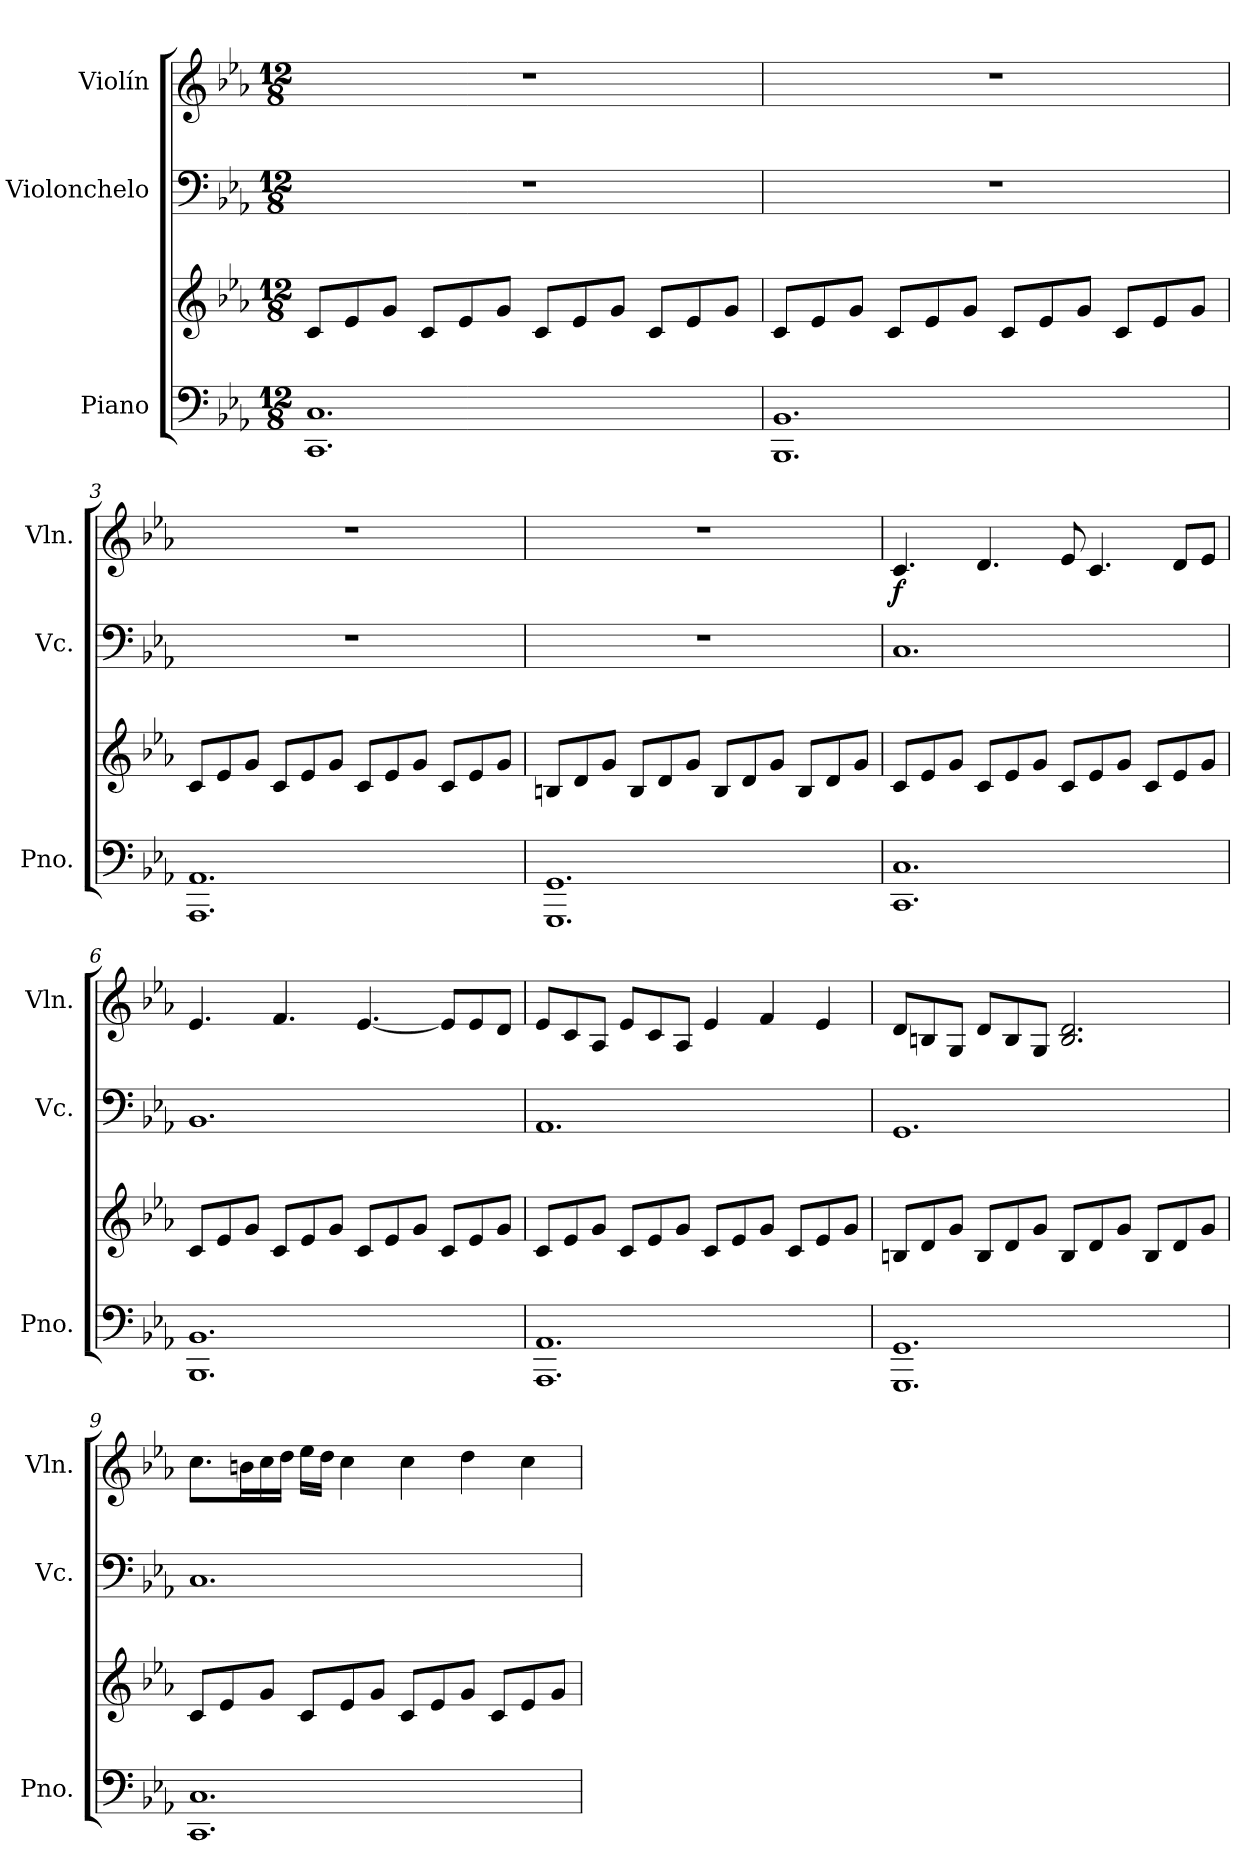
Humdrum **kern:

**kern	**kern	**kern	**kern	**dynam
*part3	*part3	*part2	*part1	*part1
*staff4	*staff3	*staff2	*staff1	*staff1
*I"Piano	*	*I"Violonchelo	*I"Violín	*
*I'Pno.	*	*I'Vc.	*I'Vln.	*
*clefF4	*clefG2	*clefF4	*clefG2	*
*k[b-e-a-]	*k[b-e-a-]	*k[b-e-a-]	*k[b-e-a-]	*
*M12/8	*M12/8	*M12/8	*M12/8	*
*MM60	*MM60	*MM60	*MM60	*
=1	=1	=1	=1	=1
1.CC 1.C	8c/L	1.r	1.r	.
.	8e-/	.	.	.
.	8g/J	.	.	.
.	8c/L	.	.	.
.	8e-/	.	.	.
.	8g/J	.	.	.
.	8c/L	.	.	.
.	8e-/	.	.	.
.	8g/J	.	.	.
.	8c/L	.	.	.
.	8e-/	.	.	.
.	8g/J	.	.	.
=2	=2	=2	=2	=2
1.BBB- 1.BB-	8c/L	1.r	1.r	.
.	8e-/	.	.	.
.	8g/J	.	.	.
.	8c/L	.	.	.
.	8e-/	.	.	.
.	8g/J	.	.	.
.	8c/L	.	.	.
.	8e-/	.	.	.
.	8g/J	.	.	.
.	8c/L	.	.	.
.	8e-/	.	.	.
.	8g/J	.	.	.
!!LO:LB:g=z
=3	=3	=3	=3	=3
1.AAA- 1.AA-	8c/L	1.r	1.r	.
.	8e-/	.	.	.
.	8g/J	.	.	.
.	8c/L	.	.	.
.	8e-/	.	.	.
.	8g/J	.	.	.
.	8c/L	.	.	.
.	8e-/	.	.	.
.	8g/J	.	.	.
.	8c/L	.	.	.
.	8e-/	.	.	.
.	8g/J	.	.	.
=4	=4	=4	=4	=4
1.GGG 1.GG	8Bn/L	1.r	1.r	.
.	8d/	.	.	.
.	8g/J	.	.	.
.	8B/L	.	.	.
.	8d/	.	.	.
.	8g/J	.	.	.
.	8B/L	.	.	.
.	8d/	.	.	.
.	8g/J	.	.	.
.	8B/L	.	.	.
.	8d/	.	.	.
.	8g/J	.	.	.
=5	=5	=5	=5	=5
!	!	!	!	!LO:DY:b
1.CC 1.C	8c/L	1.C	4.c/	f
.	8e-/	.	.	.
.	8g/J	.	.	.
.	8c/L	.	4.d/	.
.	8e-/	.	.	.
.	8g/J	.	.	.
.	8c/L	.	8e-/	.
.	8e-/	.	4.c/	.
.	8g/J	.	.	.
.	8c/L	.	.	.
.	8e-/	.	8d/L	.
.	8g/J	.	8e-/J	.
!!LO:LB:g=z
=6	=6	=6	=6	=6
1.BBB- 1.BB-	8c/L	1.BB-	4.e-/	.
.	8e-/	.	.	.
.	8g/J	.	.	.
.	8c/L	.	4.f/	.
.	8e-/	.	.	.
.	8g/J	.	.	.
.	8c/L	.	[4.e-/	.
.	8e-/	.	.	.
.	8g/J	.	.	.
.	8c/L	.	8e-/L]	.
.	8e-/	.	8e-/	.
.	8g/J	.	8d/J	.
=7	=7	=7	=7	=7
1.AAA- 1.AA-	8c/L	1.AA-	8e-/L	.
.	8e-/	.	8c/	.
.	8g/J	.	8A-/J	.
.	8c/L	.	8e-/L	.
.	8e-/	.	8c/	.
.	8g/J	.	8A-/J	.
.	8c/L	.	4e-/	.
.	8e-/	.	.	.
.	8g/J	.	4f/	.
.	8c/L	.	.	.
.	8e-/	.	4e-/	.
.	8g/J	.	.	.
=8	=8	=8	=8	=8
1.GGG 1.GG	8Bn/L	1.GG	8d/L	.
.	8d/	.	8Bn/	.
.	8g/J	.	8G/J	.
.	8B/L	.	8d/L	.
.	8d/	.	8B/	.
.	8g/J	.	8G/J	.
.	8B/L	.	2.B/ 2.d/	.
.	8d/	.	.	.
.	8g/J	.	.	.
.	8B/L	.	.	.
.	8d/	.	.	.
.	8g/J	.	.	.
!!LO:PB:g=z
=9	=9	=9	=9	=9
1.CC 1.C	8c/L	1.C	8.cc\L	.
.	8e-/	.	.	.
.	.	.	16bn\L	.
.	8g/J	.	16cc\	.
.	.	.	16dd\JJ	.
.	8c/L	.	16ee-\LL	.
.	.	.	16dd\JJ	.
.	8e-/	.	4cc\	.
.	8g/J	.	.	.
.	8c/L	.	4cc\	.
.	8e-/	.	.	.
.	8g/J	.	4dd\	.
.	8c/L	.	.	.
.	8e-/	.	4cc\	.
.	8g/J	.	.	.
=	=	=	=	=
*-	*-	*-	*-	*-
